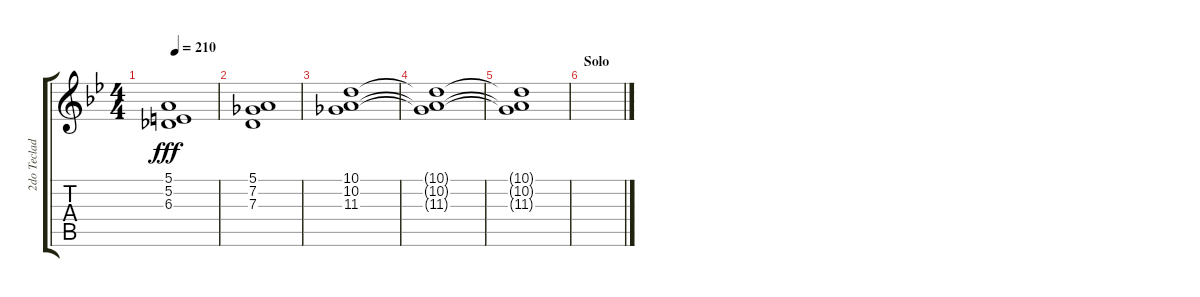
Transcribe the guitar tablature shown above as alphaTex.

\track ("2do Teclado (dual)" "2do Teclad") {instrument choiraahs}
\staff {score tabs}
\tuning (E4 B3 G3 D3 A2 E2) {hide}
\ts (4 4)
\tempo 210
\clef g2
\ks gminor
(5.1 5.2 6.3).1{dy fff} |
(5.1 7.2 7.3).1 |
(10.1 10.2 11.3).1 |
(10.1{t} 10.2{t} 11.3{t}).1 |
(10.1{t} 10.2{t} 11.3{t}).1 |
\section ("" "Solo")
